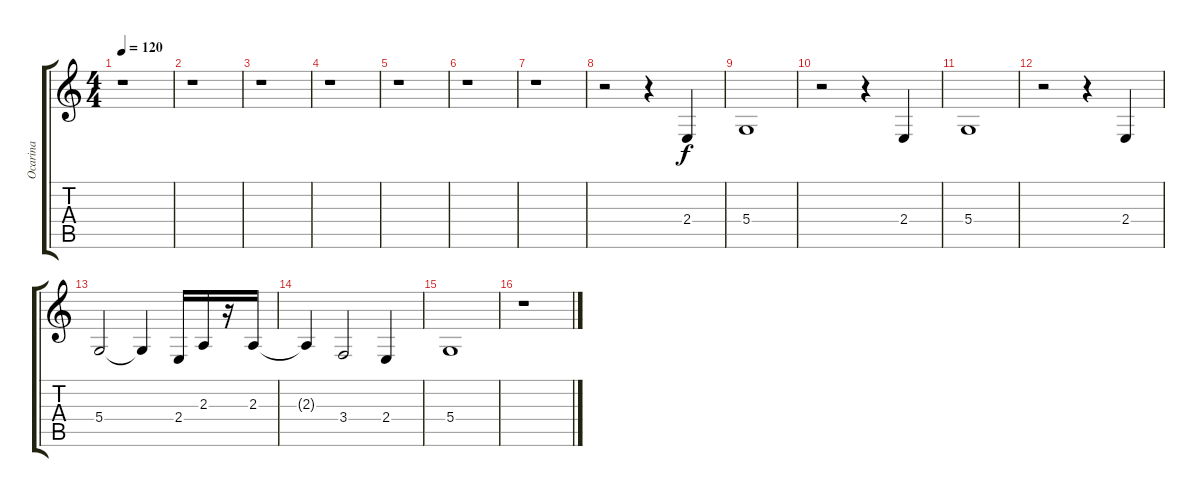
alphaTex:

\track ("Ocarina" "Ocarina") {instrument ocarina}
\staff {score tabs}
\tuning (E4 B3 G3 D3 A2 E2) {hide}
\ts (4 4)
\tempo 120
\clef g2
\ks c
r.1{dy f} |
r.1 |
r.1 |
r.1 |
r.1 |
r.1 |
r.1 |
r.2 r.4 2.4.4 |
5.4.1 |
r.2 r.4 2.4.4 |
5.4.1 |
r.2 r.4 2.4.4 |
5.4.2 5.4{t}.4 2.4.16 2.3.16 r.16 2.3.16 |
2.3{t}.4 3.4.2 2.4.4 |
5.4.1 |
r.1
